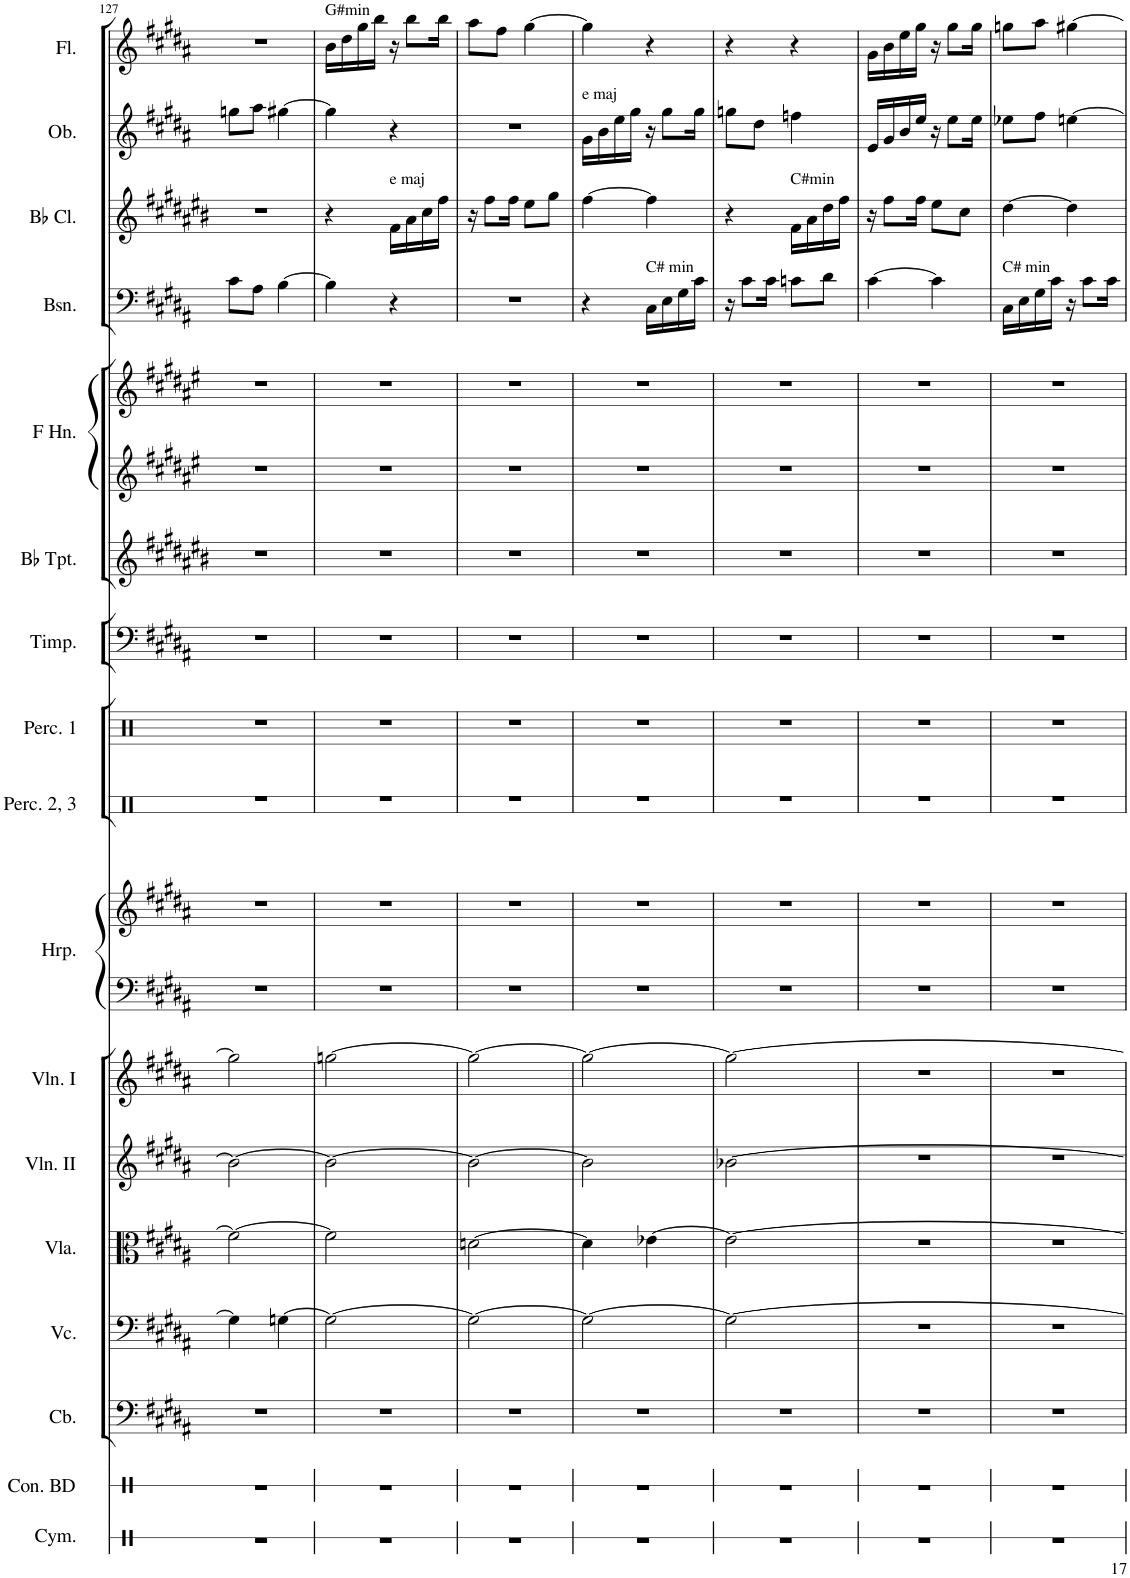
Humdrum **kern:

**kern	**kern	**kern	**kern	**kern	**kern	**kern	**kern	**kern	**kern	**kern	**kern	**kern	**kern	**kern	**kern	**kern	**kern	**kern
*part17	*part16	*part15	*part14	*part13	*part12	*part11	*part10	*part10	*part9	*part8	*part7	*part6	*part5	*part5	*part4	*part3	*part2	*part1
*staff19	*staff18	*staff17	*staff16	*staff15	*staff14	*staff13	*staff12	*staff11	*staff10	*staff9	*staff8	*staff7	*staff6	*staff5	*staff4	*staff3	*staff2	*staff1
*I"Cymbal	*I"Concert Bass Drum	*I"Contrabasses	*I"Violoncellos	*I"Violas	*I"Violins II	*I"Violins I	*I"Harp	*	*I"Percussion 2, 3	*I"Percussion 1	*I"Timpani	*I"Trumpets in Bb	*I"Horns in F	*	*I"Bassoons	*I"Clarinets in Bb	*I"Oboes	*I"Flutes
*I'Cym.	*I'Con. BD	*I'Cb.	*I'Vc.	*I'Vla.	*I'Vln. II	*I'Vln. I	*I'Hrp.	*	*I'Perc. 2, 3	*I'Perc. 1	*I'Timp.	*	*	*	*I'Bsn.	*	*I'Ob.	*I'Fl.
!!LO:PB:g=z
*clefX	*clefX	*clefF4	*clefF4	*clefC3	*clefG2	*clefG2	*clefF4	*clefG2	*clefX	*clefG2	*clefF4	*clefG2	*clefG2	*clefG2	*clefF4	*clefG2	*clefG2	*clefG2
*	*	*Trd7c12	*	*	*	*	*	*	*	*	*	*Trd1c2	*Trd4c7	*Trd4c7	*	*Trd1c2	*	*
*k[]	*k[]	*k[f#c#g#d#a#]	*k[f#c#g#d#a#]	*k[f#c#g#d#a#]	*k[f#c#g#d#a#]	*k[f#c#g#d#a#]	*k[f#c#g#d#a#]	*k[f#c#g#d#a#]	*k[]	*k[f#c#g#d#a#]	*k[f#c#g#d#a#]	*k[f#c#g#d#a#e#b#]	*k[f#c#g#d#a#e#]	*k[f#c#g#d#a#e#]	*k[f#c#g#d#a#]	*k[f#c#g#d#a#e#b#]	*k[f#c#g#d#a#]	*k[f#c#g#d#a#]
*M2/4	*M2/4	*M2/4	*M2/4	*M2/4	*M2/4	*M2/4	*M2/4	*M2/4	*M2/4	*M2/4	*M2/4	*M2/4	*M2/4	*M2/4	*M2/4	*M2/4	*M2/4	*M2/4
=127	=127	=127	=127	=127	=127	=127	=127	=127	=127	=127	=127	=127	=127	=127	=127	=127	=127	=127
2r	2r	2r	4G-\]	2f\_	2b\_	2gg-\]	2r	2r	2r	2r	2r	2r	2r	2r	8c#\L	2r	8ggn\L	2r
.	.	.	.	.	.	.	.	.	.	.	.	.	.	.	8A#\J	.	8aa#\J	.
.	.	.	[4Gn\	.	.	.	.	.	.	.	.	.	.	.	[4B\	.	[4gg#X\	.
=128	=128	=128	=128	=128	=128	=128	=128	=128	=128	=128	=128	=128	=128	=128	=128	=128	=128	=128
!	!	!	!	!	!	!	!	!	!	!	!	!	!	!	!	!	!	!LO:TX:a:t=G#min
2r	2r	2r	2G\_	2f\]	2b\_	[2ggn\	2r	2r	2r	2r	2r	2r	2r	2r	4B\]	4r	4gg#\]	16b\LL
.	.	.	.	.	.	.	.	.	.	.	.	.	.	.	.	.	.	16dd#\
.	.	.	.	.	.	.	.	.	.	.	.	.	.	.	.	.	.	16gg#\
.	.	.	.	.	.	.	.	.	.	.	.	.	.	.	.	.	.	16bb\JJ
!	!	!	!	!	!	!	!	!	!	!	!	!	!	!	!	!LO:TX:a:t=e maj	!	!
.	.	.	.	.	.	.	.	.	.	.	.	.	.	.	4r	16f#\LL	4r	16r
.	.	.	.	.	.	.	.	.	.	.	.	.	.	.	.	16a#\	.	8bb\L
.	.	.	.	.	.	.	.	.	.	.	.	.	.	.	.	16cc#\	.	.
.	.	.	.	.	.	.	.	.	.	.	.	.	.	.	.	16ff#\JJ	.	16bb\Jk
=129	=129	=129	=129	=129	=129	=129	=129	=129	=129	=129	=129	=129	=129	=129	=129	=129	=129	=129
2r	2r	2r	2G\_	[2dn\	2b\_	2gg\_	2r	2r	2r	2r	2r	2r	2r	2r	2r	16r	2r	8aa#\L
.	.	.	.	.	.	.	.	.	.	.	.	.	.	.	.	8ff#\L	.	.
.	.	.	.	.	.	.	.	.	.	.	.	.	.	.	.	.	.	8ff#\J
.	.	.	.	.	.	.	.	.	.	.	.	.	.	.	.	16ff#\Jk	.	.
.	.	.	.	.	.	.	.	.	.	.	.	.	.	.	.	8ee#\L	.	[4gg#\
.	.	.	.	.	.	.	.	.	.	.	.	.	.	.	.	8gg#\J	.	.
=130	=130	=130	=130	=130	=130	=130	=130	=130	=130	=130	=130	=130	=130	=130	=130	=130	=130	=130
!	!	!	!	!	!	!	!	!	!	!	!	!	!	!	!	!	!LO:TX:a:t=e maj	!
2r	2r	2r	2G\_	4d\]	2b\]	2gg\_	2r	2r	2r	2r	2r	2r	2r	2r	4r	[4ff#\	16g#\LL	4gg#\]
.	.	.	.	.	.	.	.	.	.	.	.	.	.	.	.	.	16b\	.
.	.	.	.	.	.	.	.	.	.	.	.	.	.	.	.	.	16ee\	.
.	.	.	.	.	.	.	.	.	.	.	.	.	.	.	.	.	16gg#\JJ	.
!	!	!	!	!	!	!	!	!	!	!	!	!	!	!	!LO:TX:a:t=C# min	!	!	!
.	.	.	.	[4e-X\	.	.	.	.	.	.	.	.	.	.	16C#\LL	4ff#\]	16r	4r
.	.	.	.	.	.	.	.	.	.	.	.	.	.	.	16E\	.	8gg#\L	.
.	.	.	.	.	.	.	.	.	.	.	.	.	.	.	16G#\	.	.	.
.	.	.	.	.	.	.	.	.	.	.	.	.	.	.	16c#\JJ	.	16gg#\Jk	.
=131	=131	=131	=131	=131	=131	=131	=131	=131	=131	=131	=131	=131	=131	=131	=131	=131	=131	=131
2r	2r	2r	2G\_	2e-\_	[2b-X\	2gg\_	2r	2r	2r	2r	2r	2r	2r	2r	16r	4r	8ggn\L	4r
.	.	.	.	.	.	.	.	.	.	.	.	.	.	.	8c#\L	.	.	.
.	.	.	.	.	.	.	.	.	.	.	.	.	.	.	.	.	8dd#\J	.
.	.	.	.	.	.	.	.	.	.	.	.	.	.	.	16c#\Jk	.	.	.
!	!	!	!	!	!	!	!	!	!	!	!	!	!	!	!	!LO:TX:a:t=C#min	!	!
.	.	.	.	.	.	.	.	.	.	.	.	.	.	.	8cn\L	16f#\LL	4ffn\	4r
.	.	.	.	.	.	.	.	.	.	.	.	.	.	.	.	16a#\	.	.
.	.	.	.	.	.	.	.	.	.	.	.	.	.	.	8d#\J	16dd#\	.	.
.	.	.	.	.	.	.	.	.	.	.	.	.	.	.	.	16ff#\JJ	.	.
=132	=132	=132	=132	=132	=132	=132	=132	=132	=132	=132	=132	=132	=132	=132	=132	=132	=132	=132
2r	2r	2r	2r	2r	2r	2r	2r	2r	2r	2r	2r	2r	2r	2r	[4c#\	16r	16e/LL	16g#\LL
.	.	.	.	.	.	.	.	.	.	.	.	.	.	.	.	8ff#\L	16g#/	16b\
.	.	.	.	.	.	.	.	.	.	.	.	.	.	.	.	.	16b/	16ee\
.	.	.	.	.	.	.	.	.	.	.	.	.	.	.	.	16ff#\Jk	16ee/JJ	16gg#\JJ
.	.	.	.	.	.	.	.	.	.	.	.	.	.	.	4c#\]	8ee#\L	16r	16r
.	.	.	.	.	.	.	.	.	.	.	.	.	.	.	.	.	8ee\L	8gg#\L
.	.	.	.	.	.	.	.	.	.	.	.	.	.	.	.	8cc#\J	.	.
.	.	.	.	.	.	.	.	.	.	.	.	.	.	.	.	.	16ee\Jk	16gg#\Jk
=133	=133	=133	=133	=133	=133	=133	=133	=133	=133	=133	=133	=133	=133	=133	=133	=133	=133	=133
!	!	!	!	!	!	!	!	!	!	!	!	!	!	!	!LO:TX:a:t=C# min	!	!	!
2r	2r	2r	2r	2r	2r	2r	2r	2r	2r	2r	2r	2r	2r	2r	16C#\LL	[4dd#\	8ee-X\L	8ggn\L
.	.	.	.	.	.	.	.	.	.	.	.	.	.	.	16E\	.	.	.
.	.	.	.	.	.	.	.	.	.	.	.	.	.	.	16G#\	.	8ff#\J	8aa#\J
.	.	.	.	.	.	.	.	.	.	.	.	.	.	.	16c#\JJ	.	.	.
.	.	.	.	.	.	.	.	.	.	.	.	.	.	.	16r	4dd#\]	[4een\	[4gg#X\
.	.	.	.	.	.	.	.	.	.	.	.	.	.	.	8c#\L	.	.	.
.	.	.	.	.	.	.	.	.	.	.	.	.	.	.	16c#\Jk	.	.	.
=	=	=	=	=	=	=	=	=	=	=	=	=	=	=	=	=	=	=
*-	*-	*-	*-	*-	*-	*-	*-	*-	*-	*-	*-	*-	*-	*-	*-	*-	*-	*-
